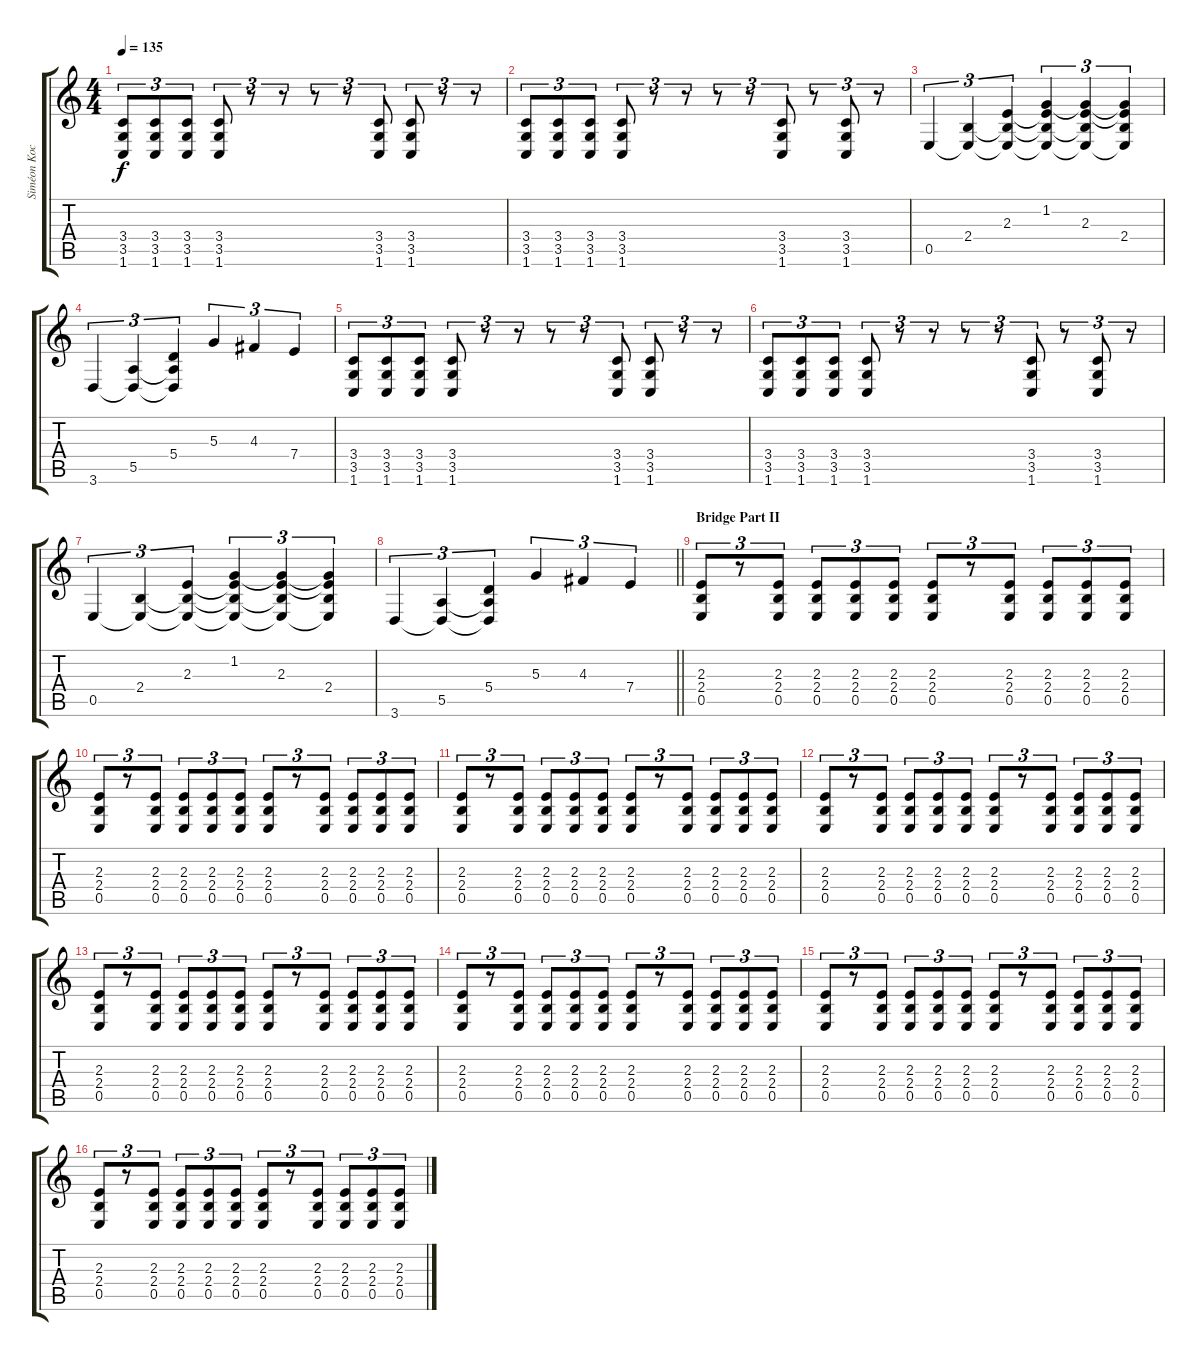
\track ("Siméon Koch" "Siméon Koc") {instrument distortionguitar}
\staff {score tabs}
\tuning (B3 Gb3 D3 A2 E2 B1) {hide}
\ts (4 4)
\tempo 135
\clef g2
\ks c
(3.4 3.5 1.6).8{tu (3 2) dy f} (3.4 3.5 1.6).8{tu (3 2)} (3.4 3.5 1.6).8{tu (3 2)} (3.4 3.5 1.6).8{tu (3 2)} r.8{tu (3 2)} r.8{tu (3 2)} r.8{tu (3 2)} r.8{tu (3 2)} (3.4 3.5 1.6).8{tu (3 2)} (3.4 3.5 1.6).8{tu (3 2)} r.8{tu (3 2)} r.8{tu (3 2)} |
(3.4 3.5 1.6).8{tu (3 2)} (3.4 3.5 1.6).8{tu (3 2)} (3.4 3.5 1.6).8{tu (3 2)} (3.4 3.5 1.6).8{tu (3 2)} r.8{tu (3 2)} r.8{tu (3 2)} r.8{tu (3 2)} r.8{tu (3 2)} (3.4 3.5 1.6).8{tu (3 2)} r.8{tu (3 2)} (3.4 3.5 1.6).8{tu (3 2)} r.8{tu (3 2)} |
0.5.4{tu (3 2)} (2.4 0.5{t}).4{tu (3 2)} (2.3 2.4{t} 0.5{t}).4{tu (3 2)} (1.2 2.3{t} 2.4{t} 0.5{t}).4{tu (3 2)} (1.2{t} 2.3 2.4{t} 0.5{t}).4{tu (3 2)} (1.2{t} 2.3{t} 2.4 0.5{t}).4{tu (3 2)} |
3.6.4{tu (3 2)} (5.5 3.6{t}).4{tu (3 2)} (5.4 5.5{t} 3.6{t}).4{tu (3 2)} 5.3.4{tu (3 2)} 4.3.4{tu (3 2)} 7.4.4{tu (3 2)} |
(3.4 3.5 1.6).8{tu (3 2)} (3.4 3.5 1.6).8{tu (3 2)} (3.4 3.5 1.6).8{tu (3 2)} (3.4 3.5 1.6).8{tu (3 2)} r.8{tu (3 2)} r.8{tu (3 2)} r.8{tu (3 2)} r.8{tu (3 2)} (3.4 3.5 1.6).8{tu (3 2)} (3.4 3.5 1.6).8{tu (3 2)} r.8{tu (3 2)} r.8{tu (3 2)} |
(3.4 3.5 1.6).8{tu (3 2)} (3.4 3.5 1.6).8{tu (3 2)} (3.4 3.5 1.6).8{tu (3 2)} (3.4 3.5 1.6).8{tu (3 2)} r.8{tu (3 2)} r.8{tu (3 2)} r.8{tu (3 2)} r.8{tu (3 2)} (3.4 3.5 1.6).8{tu (3 2)} r.8{tu (3 2)} (3.4 3.5 1.6).8{tu (3 2)} r.8{tu (3 2)} |
0.5.4{tu (3 2)} (2.4 0.5{t}).4{tu (3 2)} (2.3 2.4{t} 0.5{t}).4{tu (3 2)} (1.2 2.3{t} 2.4{t} 0.5{t}).4{tu (3 2)} (1.2{t} 2.3 2.4{t} 0.5{t}).4{tu (3 2)} (1.2{t} 2.3{t} 2.4 0.5{t}).4{tu (3 2)} |
\barLineRight lightlight
3.6.4{tu (3 2)} (5.5 3.6{t}).4{tu (3 2)} (5.4 5.5{t} 3.6{t}).4{tu (3 2)} 5.3.4{tu (3 2)} 4.3.4{tu (3 2)} 7.4.4{tu (3 2)} |
\section ("" "Bridge Part II")
(2.3 2.4 0.5).8{tu (3 2)} r.8{tu (3 2)} (2.3 2.4 0.5).8{tu (3 2)} (2.3 2.4 0.5).8{tu (3 2)} (2.3 2.4 0.5).8{tu (3 2)} (2.3 2.4 0.5).8{tu (3 2)} (2.3 2.4 0.5).8{tu (3 2)} r.8{tu (3 2)} (2.3 2.4 0.5).8{tu (3 2)} (2.3 2.4 0.5).8{tu (3 2)} (2.3 2.4 0.5).8{tu (3 2)} (2.3 2.4 0.5).8{tu (3 2)} |
(2.3 2.4 0.5).8{tu (3 2)} r.8{tu (3 2)} (2.3 2.4 0.5).8{tu (3 2)} (2.3 2.4 0.5).8{tu (3 2)} (2.3 2.4 0.5).8{tu (3 2)} (2.3 2.4 0.5).8{tu (3 2)} (2.3 2.4 0.5).8{tu (3 2)} r.8{tu (3 2)} (2.3 2.4 0.5).8{tu (3 2)} (2.3 2.4 0.5).8{tu (3 2)} (2.3 2.4 0.5).8{tu (3 2)} (2.3 2.4 0.5).8{tu (3 2)} |
(2.3 2.4 0.5).8{tu (3 2)} r.8{tu (3 2)} (2.3 2.4 0.5).8{tu (3 2)} (2.3 2.4 0.5).8{tu (3 2)} (2.3 2.4 0.5).8{tu (3 2)} (2.3 2.4 0.5).8{tu (3 2)} (2.3 2.4 0.5).8{tu (3 2)} r.8{tu (3 2)} (2.3 2.4 0.5).8{tu (3 2)} (2.3 2.4 0.5).8{tu (3 2)} (2.3 2.4 0.5).8{tu (3 2)} (2.3 2.4 0.5).8{tu (3 2)} |
(2.3 2.4 0.5).8{tu (3 2)} r.8{tu (3 2)} (2.3 2.4 0.5).8{tu (3 2)} (2.3 2.4 0.5).8{tu (3 2)} (2.3 2.4 0.5).8{tu (3 2)} (2.3 2.4 0.5).8{tu (3 2)} (2.3 2.4 0.5).8{tu (3 2)} r.8{tu (3 2)} (2.3 2.4 0.5).8{tu (3 2)} (2.3 2.4 0.5).8{tu (3 2)} (2.3 2.4 0.5).8{tu (3 2)} (2.3 2.4 0.5).8{tu (3 2)} |
(2.3 2.4 0.5).8{tu (3 2)} r.8{tu (3 2)} (2.3 2.4 0.5).8{tu (3 2)} (2.3 2.4 0.5).8{tu (3 2)} (2.3 2.4 0.5).8{tu (3 2)} (2.3 2.4 0.5).8{tu (3 2)} (2.3 2.4 0.5).8{tu (3 2)} r.8{tu (3 2)} (2.3 2.4 0.5).8{tu (3 2)} (2.3 2.4 0.5).8{tu (3 2)} (2.3 2.4 0.5).8{tu (3 2)} (2.3 2.4 0.5).8{tu (3 2)} |
(2.3 2.4 0.5).8{tu (3 2)} r.8{tu (3 2)} (2.3 2.4 0.5).8{tu (3 2)} (2.3 2.4 0.5).8{tu (3 2)} (2.3 2.4 0.5).8{tu (3 2)} (2.3 2.4 0.5).8{tu (3 2)} (2.3 2.4 0.5).8{tu (3 2)} r.8{tu (3 2)} (2.3 2.4 0.5).8{tu (3 2)} (2.3 2.4 0.5).8{tu (3 2)} (2.3 2.4 0.5).8{tu (3 2)} (2.3 2.4 0.5).8{tu (3 2)} |
(2.3 2.4 0.5).8{tu (3 2)} r.8{tu (3 2)} (2.3 2.4 0.5).8{tu (3 2)} (2.3 2.4 0.5).8{tu (3 2)} (2.3 2.4 0.5).8{tu (3 2)} (2.3 2.4 0.5).8{tu (3 2)} (2.3 2.4 0.5).8{tu (3 2)} r.8{tu (3 2)} (2.3 2.4 0.5).8{tu (3 2)} (2.3 2.4 0.5).8{tu (3 2)} (2.3 2.4 0.5).8{tu (3 2)} (2.3 2.4 0.5).8{tu (3 2)} |
(2.3 2.4 0.5).8{tu (3 2)} r.8{tu (3 2)} (2.3 2.4 0.5).8{tu (3 2)} (2.3 2.4 0.5).8{tu (3 2)} (2.3 2.4 0.5).8{tu (3 2)} (2.3 2.4 0.5).8{tu (3 2)} (2.3 2.4 0.5).8{tu (3 2)} r.8{tu (3 2)} (2.3 2.4 0.5).8{tu (3 2)} (2.3 2.4 0.5).8{tu (3 2)} (2.3 2.4 0.5).8{tu (3 2)} (2.3 2.4 0.5).8{tu (3 2)}
